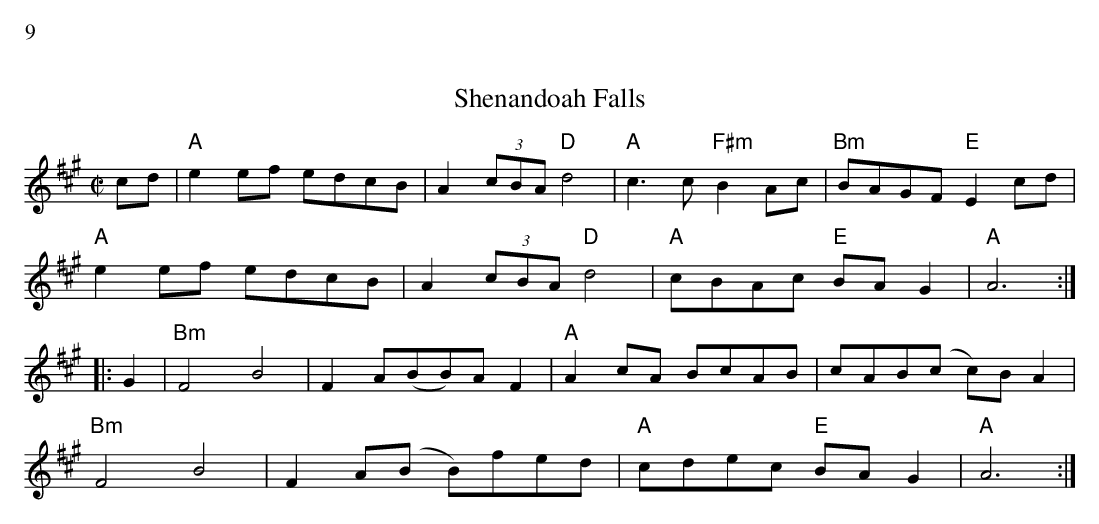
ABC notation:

X:1
%%text 9
T:Shenandoah Falls
M:C|
L:1/8
K:A
cd|"A"e2 ef edcB|A2 (3cBA "D"d4|"A"c3c "F#m"B2Ac|"Bm"BAGF "E"E2 cd|
"A"e2 ef edcB|A2 (3cBA "D"d4|"A"cBAc "E"BA G2|"A" A6:|
|:G2|"Bm"F4B4|F2 A(BB)A F2|"A"A2 cA BcAB|cAB(c c)BA2|
"Bm"F4B4|F2 A(B B)fed|"A"cdec "E"BAG2|"A"A6:|
